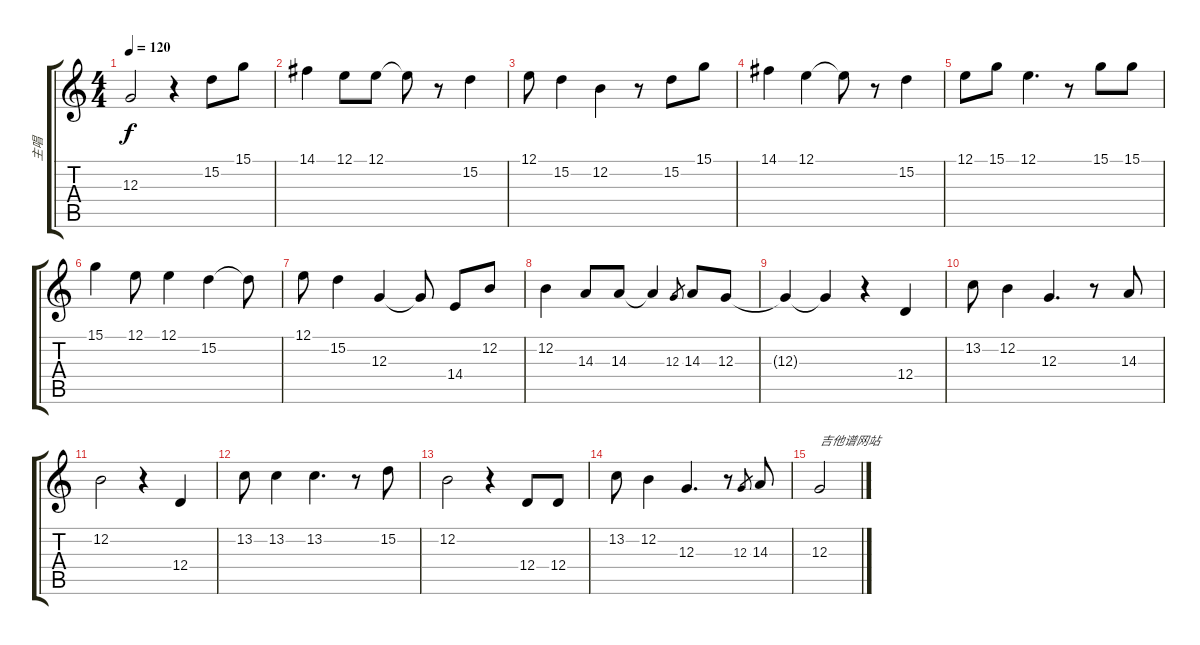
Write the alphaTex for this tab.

\track ("主唱" "主唱") {instrument viola}
\staff {score tabs}
\tuning (E4 B3 G3 D3 A2 E2) {hide}
\ts (4 4)
\tempo 120
\clef g2
\ks c
12.3.2{dy f} r.4 15.2.8 15.1.8 |
14.1.4 12.1.8 12.1.8 12.1{t}.8 r.8 15.2.4 |
12.1.8 15.2.4 12.2.4 r.8 15.2.8 15.1.8 |
14.1.4 12.1.4 12.1{t}.8 r.8 15.2.4 |
12.1.8 15.1.8 12.1.4{d} r.8 15.1.8 15.1.8 |
15.1.4 12.1.8 12.1.4 15.2.4 15.2{t}.8 |
12.1.8 15.2.4 12.3.4 12.3{t}.8 14.4.8 12.2.8 |
12.2.4 14.3.8 14.3.8 14.3{t}.4 12.3.8{gr} 14.3.8 12.3.8 |
12.3{t}.4 12.3{t}.4 r.4 12.4.4 |
13.2.8 12.2.4 12.3.4{d} r.8 14.3.8 |
12.2.2 r.4 12.4.4 |
13.2.8 13.2.4 13.2.4{d} r.8 15.2.8 |
12.2.2 r.4 12.4.8 12.4.8 |
13.2.8 12.2.4 12.3.4{d} r.8 12.3.8{gr} 14.3.8 |
12.3.2{txt "吉他谱网站"}
